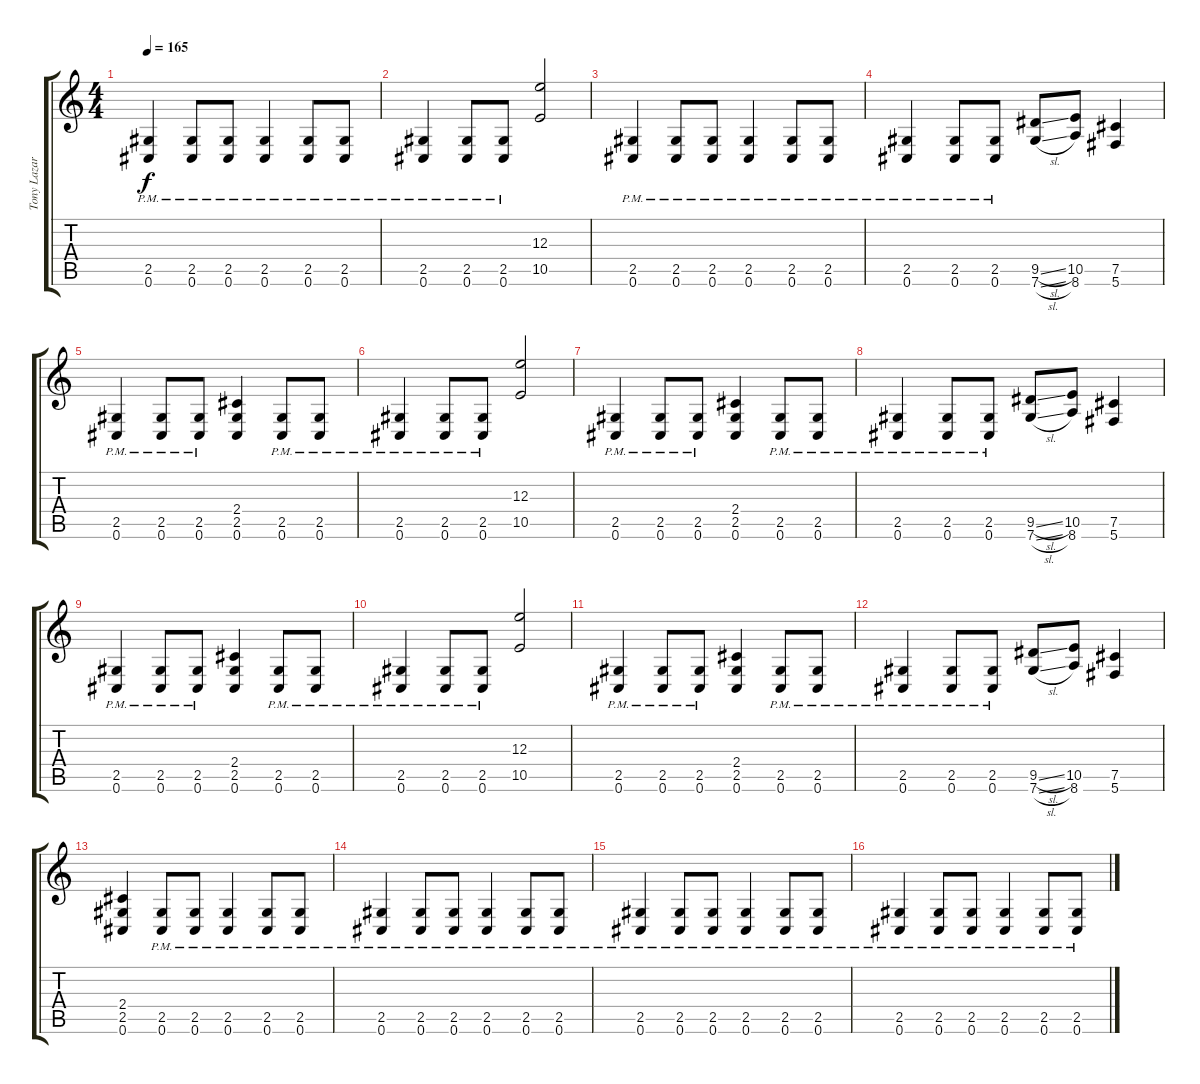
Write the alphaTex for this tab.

\track ("Tony Lazaro - Rhythm (Melodic Part)" "Tony Lazar") {instrument distortionguitar}
\staff {score tabs}
\tuning (Db4 Ab3 E3 B2 Gb2 Db2) {hide}
\ts (4 4)
\tempo 165
\clef g2
\ks c
(2.5{pm} 0.6{pm}).4{dy f} (2.5{pm} 0.6{pm}).8 (2.5{pm} 0.6{pm}).8 (2.5{pm} 0.6{pm}).4 (2.5{pm} 0.6{pm}).8 (2.5{pm} 0.6{pm}).8 |
(2.5{pm} 0.6{pm}).4 (2.5{pm} 0.6{pm}).8 (2.5{pm} 0.6{pm}).8 (12.3 10.5).2 |
(2.5{pm} 0.6{pm}).4 (2.5{pm} 0.6{pm}).8 (2.5{pm} 0.6{pm}).8 (2.5{pm} 0.6{pm}).4 (2.5{pm} 0.6{pm}).8 (2.5{pm} 0.6{pm}).8 |
(2.5{pm} 0.6{pm}).4 (2.5{pm} 0.6{pm}).8 (2.5{pm} 0.6{pm}).8 (9.5{sl} 7.6{sl}).8 (10.5 8.6).8 (7.5 5.6).4 |
(2.5{pm} 0.6{pm}).4 (2.5{pm} 0.6{pm}).8 (2.5{pm} 0.6{pm}).8 (2.4 2.5 0.6).4 (2.5{pm} 0.6{pm}).8 (2.5{pm} 0.6{pm}).8 |
(2.5{pm} 0.6{pm}).4 (2.5{pm} 0.6{pm}).8 (2.5{pm} 0.6{pm}).8 (12.3 10.5).2 |
(2.5{pm} 0.6{pm}).4 (2.5{pm} 0.6{pm}).8 (2.5{pm} 0.6{pm}).8 (2.4 2.5 0.6).4 (2.5{pm} 0.6{pm}).8 (2.5{pm} 0.6{pm}).8 |
(2.5{pm} 0.6{pm}).4 (2.5{pm} 0.6{pm}).8 (2.5{pm} 0.6{pm}).8 (9.5{sl} 7.6{sl}).8 (10.5 8.6).8 (7.5 5.6).4 |
(2.5{pm} 0.6{pm}).4 (2.5{pm} 0.6{pm}).8 (2.5{pm} 0.6{pm}).8 (2.4 2.5 0.6).4 (2.5{pm} 0.6{pm}).8 (2.5{pm} 0.6{pm}).8 |
(2.5{pm} 0.6{pm}).4 (2.5{pm} 0.6{pm}).8 (2.5{pm} 0.6{pm}).8 (12.3 10.5).2 |
(2.5{pm} 0.6{pm}).4 (2.5{pm} 0.6{pm}).8 (2.5{pm} 0.6{pm}).8 (2.4 2.5 0.6).4 (2.5{pm} 0.6{pm}).8 (2.5{pm} 0.6{pm}).8 |
(2.5{pm} 0.6{pm}).4 (2.5{pm} 0.6{pm}).8 (2.5{pm} 0.6{pm}).8 (9.5{sl} 7.6{sl}).8 (10.5 8.6).8 (7.5 5.6).4 |
(2.4 2.5 0.6).4 (2.5{pm} 0.6{pm}).8 (2.5{pm} 0.6{pm}).8 (2.5{pm} 0.6{pm}).4 (2.5{pm} 0.6{pm}).8 (2.5{pm} 0.6{pm}).8 |
(2.5{pm} 0.6{pm}).4 (2.5{pm} 0.6{pm}).8 (2.5{pm} 0.6{pm}).8 (2.5{pm} 0.6{pm}).4 (2.5{pm} 0.6{pm}).8 (2.5{pm} 0.6{pm}).8 |
(2.5{pm} 0.6{pm}).4 (2.5{pm} 0.6{pm}).8 (2.5{pm} 0.6{pm}).8 (2.5{pm} 0.6{pm}).4 (2.5{pm} 0.6{pm}).8 (2.5{pm} 0.6{pm}).8 |
(2.5{pm} 0.6{pm}).4 (2.5{pm} 0.6{pm}).8 (2.5{pm} 0.6{pm}).8 (2.5{pm} 0.6{pm}).4 (2.5{pm} 0.6{pm}).8 (2.5{pm} 0.6{pm}).8
